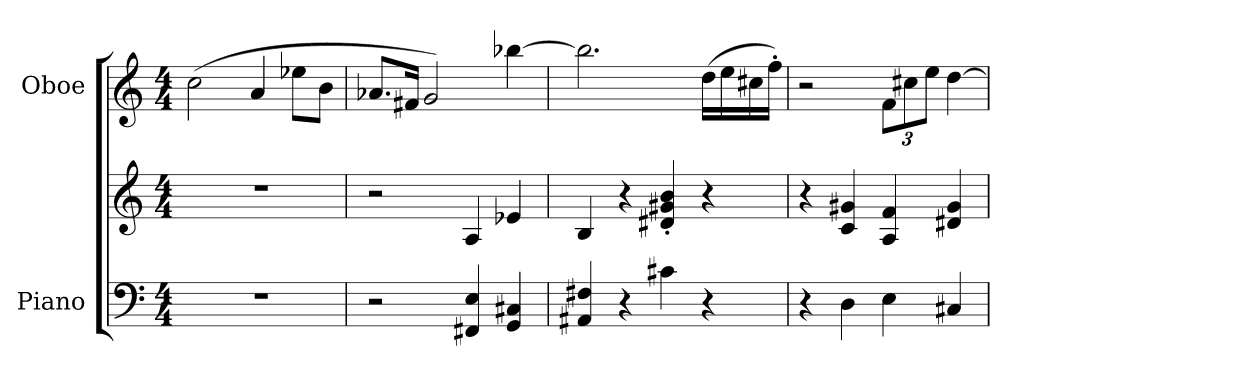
**kern	**kern	**kern
*part2	*part2	*part1
*staff3	*staff2	*staff1
*I"Piano	*	*I"Oboe
*I'Pno.	*	*I'Ob
*clefF4	*clefG2	*clefG2
*k[]	*k[]	*k[]
*M4/4	*M4/4	*M4/4
*MM80	*MM80	*MM80
=1	=1	=1
1r	1r	(>2cc\
.	.	4a/
.	.	8ee-X\L
.	.	8b\J
=2	=2	=2
2r	2r	8.a-X/L
.	.	16f#X/Jk
.	.	2g/)
4FF#X/ 4E/	4A/	.
4GG/ 4C#X/	4e-X/	[4bb-X\
=3	=3	=3
4AA#X/ 4F#X/	4B/	2.bb-\]
4r	4r	.
4c#X\	4d#X/' 4g#X/' 4b/'	.
4r	4r	(>16dd\LL
.	.	16ee\
.	.	16cc#X\
.	.	16ff'\JJ)
=4	=4	=4
4r	4r	2r
4D\	4c/ 4g#X/	.
*	*	*Xbrackettup
4E\	4A/ 4f/	12f\L
.	.	12cc#X\
.	.	12ee\J
4C#X/	4d#X/ 4g#/	[4dd\
=	=	=
*-	*-	*-
